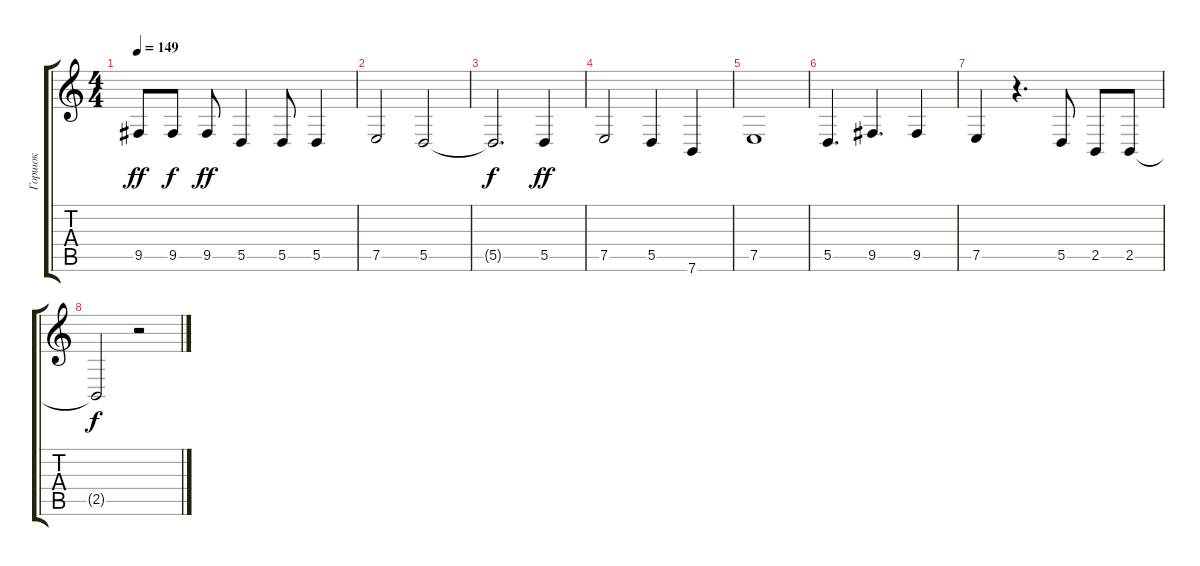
\track ("Горшок" "Горшок") {instrument lead3calliope}
\staff {score tabs}
\tuning (E4 B3 G3 D3 A2 E2) {hide}
\ts (4 4)
\tempo 149
\clef g2
\ks c
9.5.8{dy ff} 9.5.8{dy f} 9.5.8{dy ff} 5.5.4 5.5.8 5.5.4 |
7.5.2 5.5.2 |
5.5{t}.2{d dy f} 5.5.4{dy ff} |
7.5.2 5.5.4 7.6.4 |
7.5.1 |
5.5.4{d} 9.5.4{d} 9.5.4 |
7.5.4 r.4{d} 5.5.8 2.5.8 2.5.8 |
2.5{t}.2{dy f} r.2
